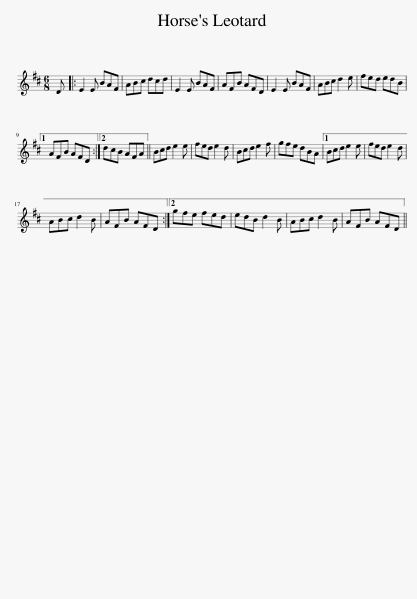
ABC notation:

X:1
L:1/8
M:6/8
I:linebreak $
K:D
V:1 treble
V:1
 D |: E2 E BAF | ABc dcd | E2 E BAF | AFB AFD | %5
 E2 E BAF | ABc d2 e | fed edB |1$ AFB AFD :|2 dcB AFA || %10
 Bcd e2 e | fed e2 d | Bcd e2 f | gfe dBA |1 Bcd e2 e | %15
 fed e2 d |$ ABc d2 B | AFB AFD :|2 gfe fed | edB d2 B | %20
 ABc d2 B | AFB AFD || %22
